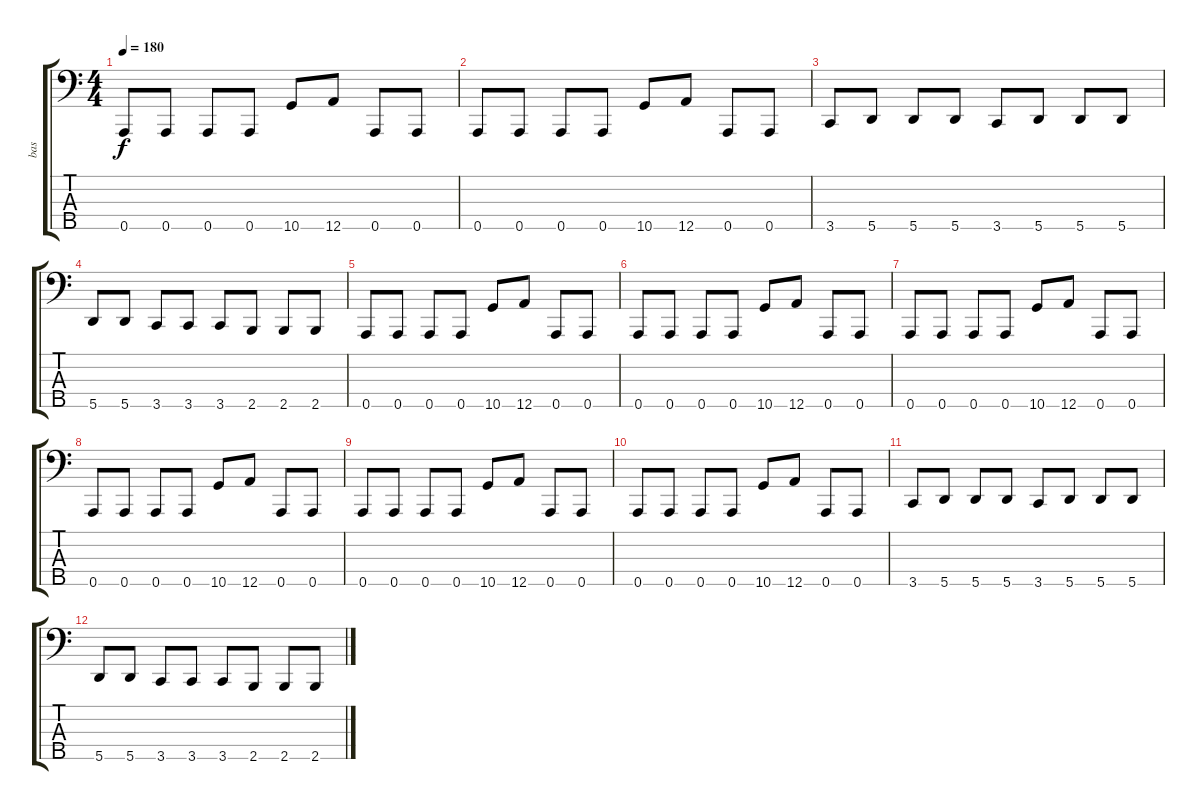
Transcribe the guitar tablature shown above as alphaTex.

\track ("bas" "bas") {instrument electricbassfinger}
\staff {score tabs}
\tuning (G2 D2 A1 E1 A0) {hide}
\ts (4 4)
\tempo 180
\clef f4
\ks c
0.5.8{dy f} 0.5.8 0.5.8 0.5.8 10.5.8 12.5.8 0.5.8 0.5.8 |
0.5.8 0.5.8 0.5.8 0.5.8 10.5.8 12.5.8 0.5.8 0.5.8 |
3.5.8 5.5.8 5.5.8 5.5.8 3.5.8 5.5.8 5.5.8 5.5.8 |
5.5.8 5.5.8 3.5.8 3.5.8 3.5.8 2.5.8 2.5.8 2.5.8 |
0.5.8 0.5.8 0.5.8 0.5.8 10.5.8 12.5.8 0.5.8 0.5.8 |
0.5.8 0.5.8 0.5.8 0.5.8 10.5.8 12.5.8 0.5.8 0.5.8 |
0.5.8 0.5.8 0.5.8 0.5.8 10.5.8 12.5.8 0.5.8 0.5.8 |
0.5.8 0.5.8 0.5.8 0.5.8 10.5.8 12.5.8 0.5.8 0.5.8 |
0.5.8 0.5.8 0.5.8 0.5.8 10.5.8 12.5.8 0.5.8 0.5.8 |
0.5.8 0.5.8 0.5.8 0.5.8 10.5.8 12.5.8 0.5.8 0.5.8 |
3.5.8 5.5.8 5.5.8 5.5.8 3.5.8 5.5.8 5.5.8 5.5.8 |
5.5.8 5.5.8 3.5.8 3.5.8 3.5.8 2.5.8 2.5.8 2.5.8
